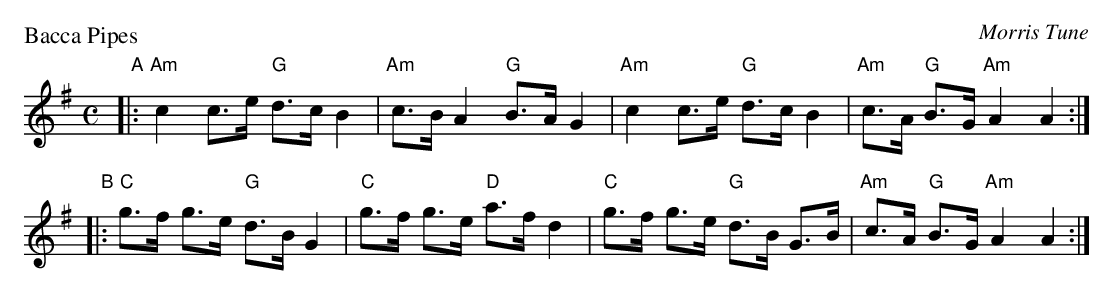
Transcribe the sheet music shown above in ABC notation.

X:1
P: Bacca Pipes
O: Morris Tune
M: C
L: 1/16
K: Ador
"A"\
|: "Am"c4 c3e "G"d3c B4 | "Am"c3B A4 "G"B3A G4 \
|  "Am"c4 c3e "G"d3c B4 | "Am"c3A "G"B3G "Am"A4 A4 :|
"B"\
|: "C"g3f g3e "G"d3B G4 | "C"g3f g3e "D"a3f d4 \
|  "C"g3f g3e "G"d3B G3B | "Am"c3A "G"B3G "Am"A4 A4 :|
